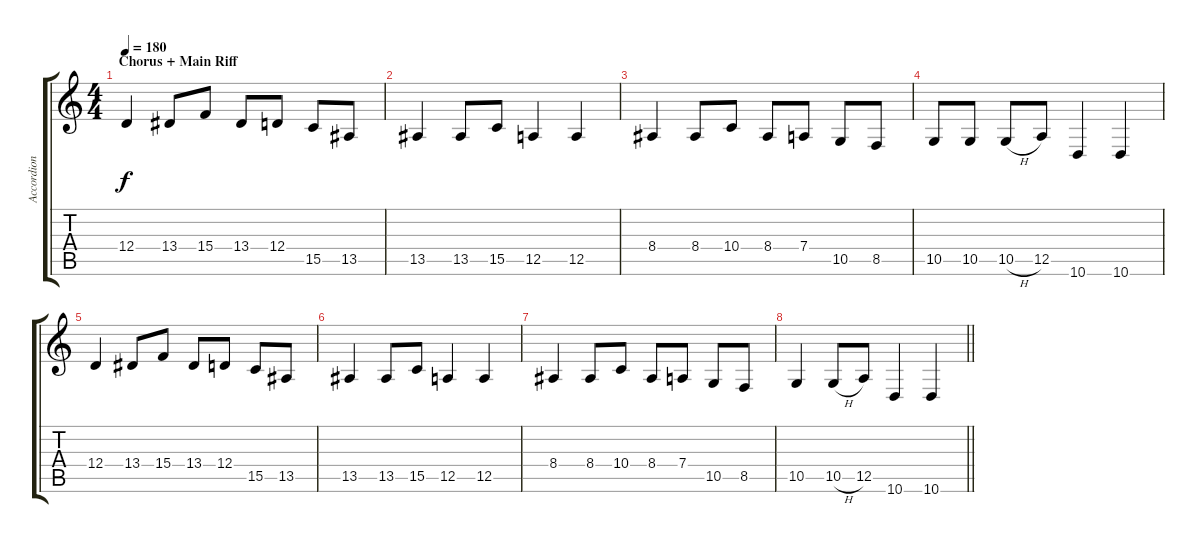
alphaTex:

\track ("Accordion" "Accordion") {instrument tangoaccordion}
\staff {score tabs}
\tuning (E4 B3 G3 D3 A2 E2) {hide}
\ts (4 4)
\section ("" "Chorus + Main Riff")
\tempo 180
\clef g2
\ks c
12.4.4{dy f volume 16} 13.4.8 15.4.8 13.4.8 12.4.8 15.5.8 13.5.8 |
13.5.4 13.5.8 15.5.8 12.5.4 12.5.4 |
8.4.4 8.4.8 10.4.8 8.4.8 7.4.8 10.5.8 8.5.8 |
10.5.8 10.5.8 10.5{h}.8 12.5.8 10.6.4 10.6.4 |
12.4.4 13.4.8 15.4.8 13.4.8 12.4.8 15.5.8 13.5.8 |
13.5.4 13.5.8 15.5.8 12.5.4 12.5.4 |
8.4.4 8.4.8 10.4.8 8.4.8 7.4.8 10.5.8 8.5.8 |
\barLineRight lightlight
10.5.4 10.5{h}.8 12.5.8 10.6.4 10.6.4
